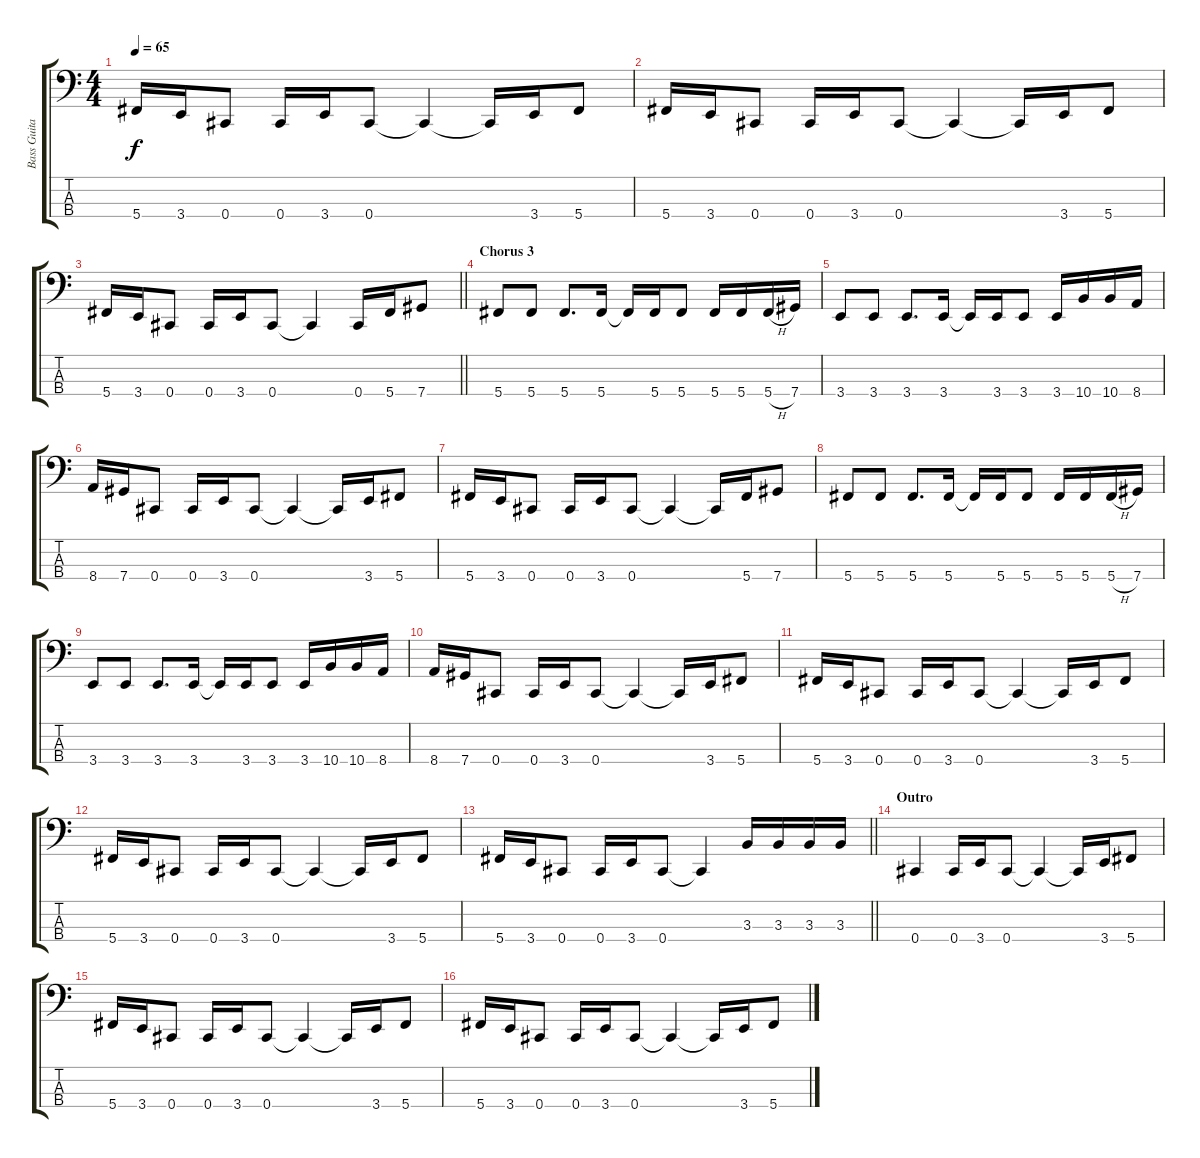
\track ("Bass Guitar" "Bass Guita") {instrument electricbassfinger}
\staff {score tabs}
\tuning (Gb2 Db2 Ab1 Db1) {hide}
\ts (4 4)
\tempo 65
\clef f4
\ks c
5.4.16{dy f} 3.4.16 0.4.8 0.4.16 3.4.16 0.4.8 0.4{t}.4 0.4{t}.16 3.4.16 5.4.8 |
5.4.16 3.4.16 0.4.8 0.4.16 3.4.16 0.4.8 0.4{t}.4 0.4{t}.16 3.4.16 5.4.8 |
\barLineRight lightlight
5.4.16 3.4.16 0.4.8 0.4.16 3.4.16 0.4.8 0.4{t}.4 0.4.16 5.4.16 7.4.8 |
\section ("" "Chorus 3")
5.4.8 5.4.8 5.4.8{d} 5.4.16 5.4{t}.16 5.4.16 5.4.8 5.4.16 5.4.16 5.4{h}.16 7.4.16 |
3.4.8 3.4.8 3.4.8{d} 3.4.16 3.4{t}.16 3.4.16 3.4.8 3.4.16 10.4.16 10.4.16 8.4.16 |
8.4.16 7.4.16 0.4.8 0.4.16 3.4.16 0.4.8 0.4{t}.4 0.4{t}.16 3.4.16 5.4.8 |
5.4.16 3.4.16 0.4.8 0.4.16 3.4.16 0.4.8 0.4{t}.4 0.4{t}.16 5.4.16 7.4.8 |
5.4.8 5.4.8 5.4.8{d} 5.4.16 5.4{t}.16 5.4.16 5.4.8 5.4.16 5.4.16 5.4{h}.16 7.4.16 |
3.4.8 3.4.8 3.4.8{d} 3.4.16 3.4{t}.16 3.4.16 3.4.8 3.4.16 10.4.16 10.4.16 8.4.16 |
8.4.16 7.4.16 0.4.8 0.4.16 3.4.16 0.4.8 0.4{t}.4 0.4{t}.16 3.4.16 5.4.8 |
5.4.16 3.4.16 0.4.8 0.4.16 3.4.16 0.4.8 0.4{t}.4 0.4{t}.16 3.4.16 5.4.8 |
5.4.16 3.4.16 0.4.8 0.4.16 3.4.16 0.4.8 0.4{t}.4 0.4{t}.16 3.4.16 5.4.8 |
\barLineRight lightlight
5.4.16 3.4.16 0.4.8 0.4.16 3.4.16 0.4.8 0.4{t}.4 3.3.16 3.3.16 3.3.16 3.3.16 |
\section ("" "Outro")
0.4.4 0.4.16 3.4.16 0.4.8 0.4{t}.4 0.4{t}.16 3.4.16 5.4.8 |
5.4.16 3.4.16 0.4.8 0.4.16 3.4.16 0.4.8 0.4{t}.4 0.4{t}.16 3.4.16 5.4.8 |
5.4.16 3.4.16 0.4.8 0.4.16 3.4.16 0.4.8 0.4{t}.4 0.4{t}.16 3.4.16 5.4.8
